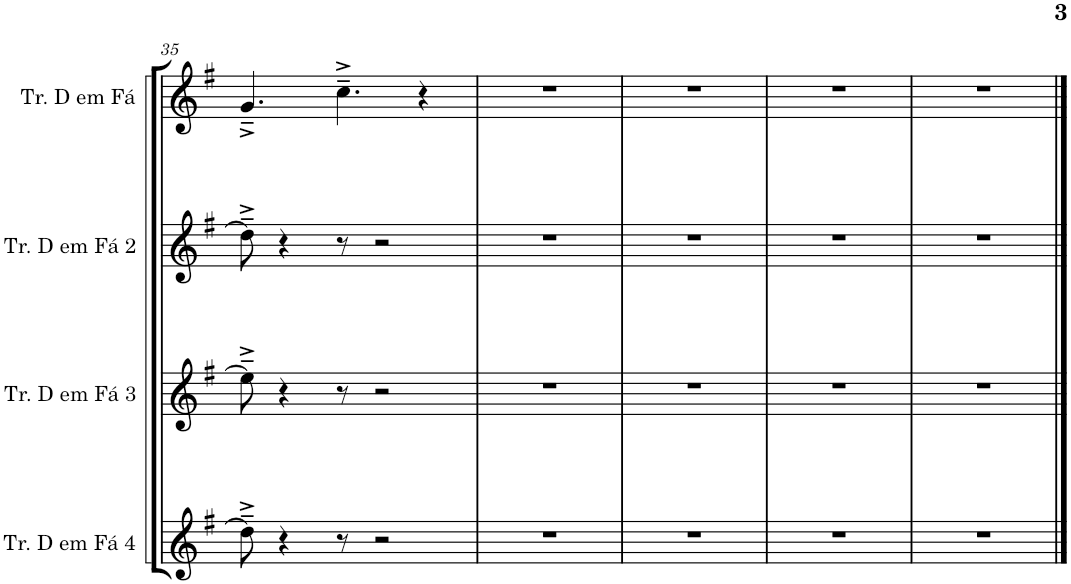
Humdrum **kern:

**kern	**kern	**kern	**kern
*part4	*part3	*part2	*part1
*staff4	*staff3	*staff2	*staff1
*I"Trompa em Fá 4	*I"Trompa em Fá 3	*I"Trompa em Fá 2	*I"Trompa em Fá
!!LO:PB:g=z
*clefG2	*clefG2	*clefG2	*clefG2
*Trd4c7	*Trd4c7	*Trd4c7	*Trd4c7
*k[f#]	*k[f#]	*k[f#]	*k[f#]
*M4/4	*M4/4	*M4/4	*M4/4
=35	=35	=35	=35
8dd~^\]	8ee-~^\]	8dd~^\]	4.g~^/
4r	4r	4r	.
8r	8r	8r	4.cc~^\
2r	2r	2r	.
.	.	.	4r
=36	=36	=36	=36
1r	1r	1r	1r
=37	=37	=37	=37
1r	1r	1r	1r
=38	=38	=38	=38
1r	1r	1r	1r
=39	=39	=39	=39
1r	1r	1r	1r
==	==	==	==
*-	*-	*-	*-
